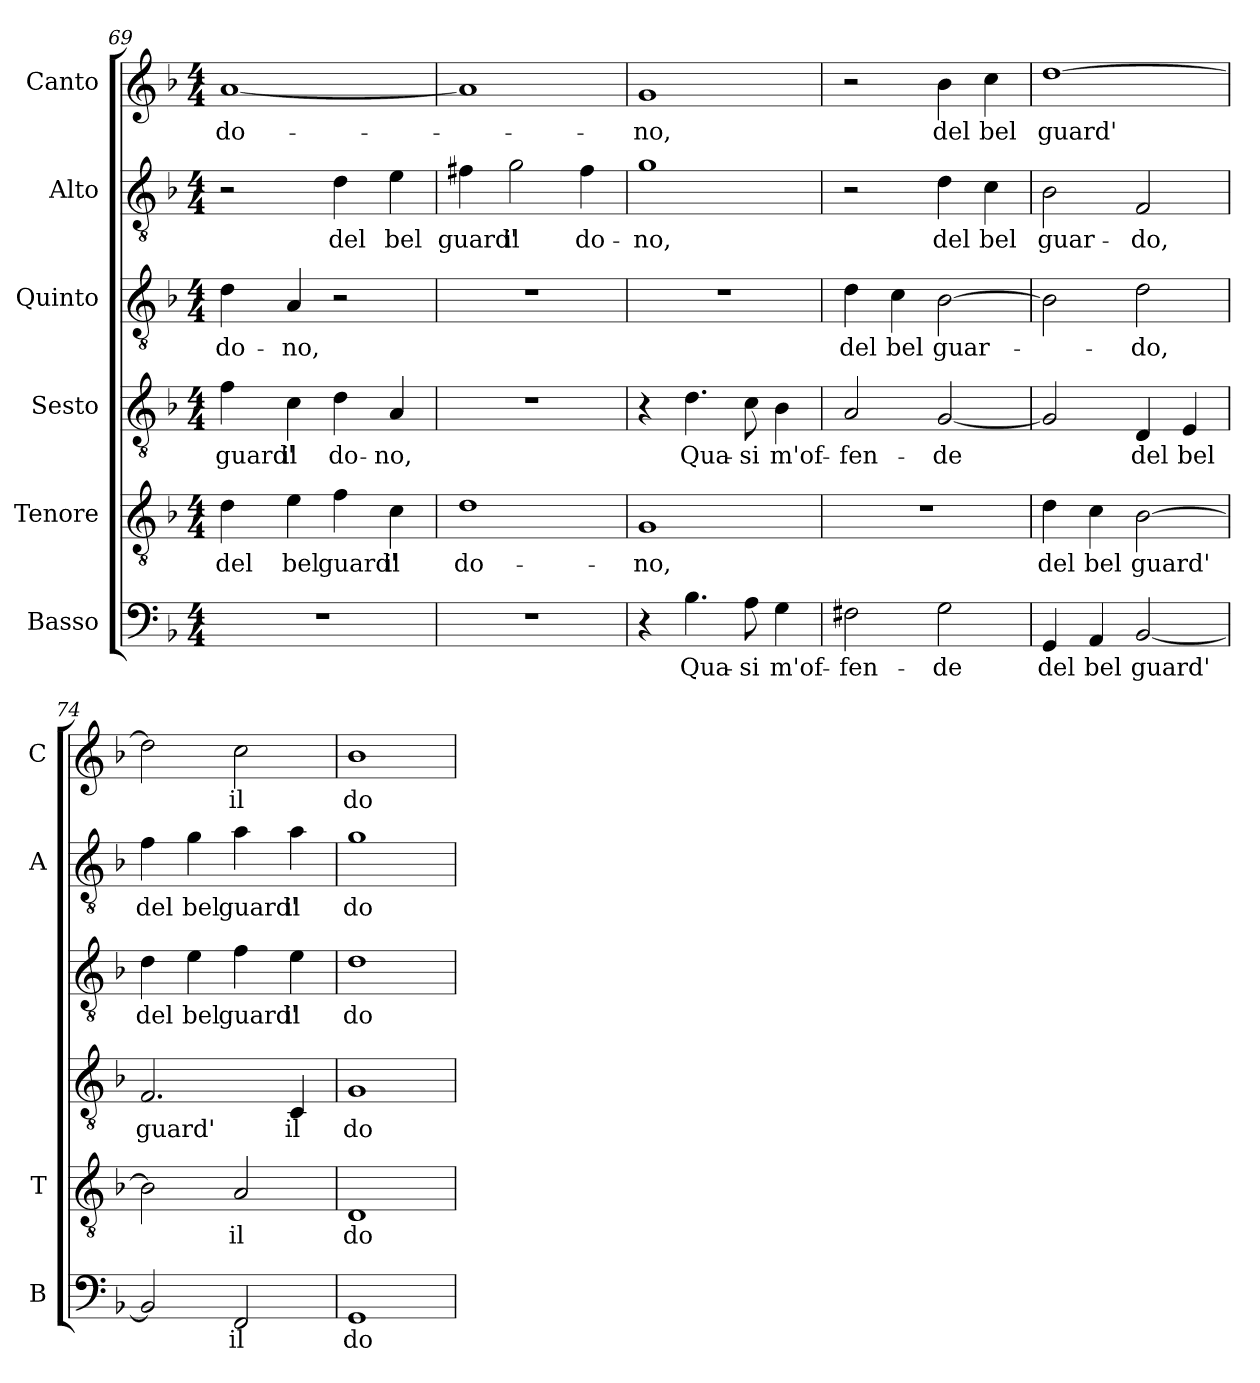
**kern	**text	**kern	**text	**kern	**text	**kern	**text	**kern	**text	**kern	**text
*part6	*part6	*part5	*part5	*part4	*part4	*part3	*part3	*part2	*part2	*part1	*part1
*staff6	*staff6	*staff5	*staff5	*staff4	*staff4	*staff3	*staff3	*staff2	*staff2	*staff1	*staff1
*I"Basso	*	*I"Tenore	*	*I"Sesto	*	*I"Quinto	*	*I"Alto	*	*I"Canto	*
*I'B	*	*I'T	*	*	*	*	*	*I'A	*	*I'C	*
*clefF4	*	*clefGv2	*	*clefGv2	*	*clefGv2	*	*clefGv2	*	*clefG2	*
*k[b-]	*	*k[b-]	*	*k[b-]	*	*k[b-]	*	*k[b-]	*	*k[b-]	*
*F:	*	*F:	*	*F:	*	*F:	*	*F:	*	*F:	*
*M4/4	*	*M4/4	*	*M4/4	*	*M4/4	*	*M4/4	*	*M4/4	*
=69	=69	=69	=69	=69	=69	=69	=69	=69	=69	=69	=69
!	!	!	!LO:LY:b	!	!	!	!	!	!	!	!
!	!	!	!	!	!LO:LY:b	!	!	!	!	!	!
!	!	!	!	!	!	!	!LO:LY:b	!	!	!	!
!	!	!	!	!	!	!	!	!	!	!	!LO:LY:b
1r	.	4d\	del	4f\	guard'	4d\	do-	2r	.	[1a	do-
!	!	!	!LO:LY:b	!	!	!	!	!	!	!	!
!	!	!	!	!	!LO:LY:b	!	!	!	!	!	!
!	!	!	!	!	!	!	!LO:LY:b	!	!	!	!
.	.	4e\	bel	4c\	il	4A/	-no,	.	.	.	.
!	!	!	!LO:LY:b	!	!	!	!	!	!	!	!
!	!	!	!	!	!LO:LY:b	!	!	!	!	!	!
!	!	!	!	!	!	!	!	!	!LO:LY:b	!	!
.	.	4f\	guard'	4d\	do-	2r	.	4d\	del	.	.
!	!	!	!LO:LY:b	!	!	!	!	!	!	!	!
!	!	!	!	!	!LO:LY:b	!	!	!	!	!	!
!	!	!	!	!	!	!	!	!	!LO:LY:b	!	!
.	.	4c\	il	4A/	-no,	.	.	4e\	bel	.	.
=70	=70	=70	=70	=70	=70	=70	=70	=70	=70	=70	=70
!	!	!	!LO:LY:b	!	!	!	!	!	!	!	!
!	!	!	!	!	!	!	!	!	!LO:LY:b	!	!
1r	.	1d	do-	1r	.	1r	.	4f#X\	guard'	1a]	.
!	!	!	!	!	!	!	!	!	!LO:LY:b	!	!
.	.	.	.	.	.	.	.	2g\	il	.	.
!	!	!	!	!	!	!	!	!	!LO:LY:b	!	!
.	.	.	.	.	.	.	.	4f#\	do-	.	.
!!LO:LB:g=z
=71	=71	=71	=71	=71	=71	=71	=71	=71	=71	=71	=71
!	!	!	!LO:LY:b	!	!	!	!	!	!	!	!
!	!	!	!	!	!	!	!	!	!LO:LY:b	!	!
!	!	!	!	!	!	!	!	!	!	!	!LO:LY:b
4r	.	1G	-no,	4r	.	1r	.	1g	-no,	1g	-no,
!	!LO:LY:b	!	!	!	!	!	!	!	!	!	!
!	!	!	!	!	!LO:LY:b	!	!	!	!	!	!
4.B-\	Qua-	.	.	4.d\	Qua-	.	.	.	.	.	.
!	!LO:LY:b	!	!	!	!	!	!	!	!	!	!
!	!	!	!	!	!LO:LY:b	!	!	!	!	!	!
8A\	-si	.	.	8c\	-si	.	.	.	.	.	.
!	!LO:LY:b	!	!	!	!	!	!	!	!	!	!
!	!	!	!	!	!LO:LY:b	!	!	!	!	!	!
4G\	m'of-	.	.	4B-\	m'of-	.	.	.	.	.	.
=72	=72	=72	=72	=72	=72	=72	=72	=72	=72	=72	=72
!	!LO:LY:b	!	!	!	!	!	!	!	!	!	!
!	!	!	!	!	!LO:LY:b	!	!	!	!	!	!
!	!	!	!	!	!	!	!LO:LY:b	!	!	!	!
2F#X\	-fen-	1r	.	2A/	-fen-	4d\	del	2r	.	2r	.
!	!	!	!	!	!	!	!LO:LY:b	!	!	!	!
.	.	.	.	.	.	4c\	bel	.	.	.	.
!	!LO:LY:b	!	!	!	!	!	!	!	!	!	!
!	!	!	!	!	!LO:LY:b	!	!	!	!	!	!
!	!	!	!	!	!	!	!LO:LY:b	!	!	!	!
!	!	!	!	!	!	!	!	!	!LO:LY:b	!	!
!	!	!	!	!	!	!	!	!	!	!	!LO:LY:b
2G\	-de	.	.	[2G/	-de	[2B-\	guar-	4d\	del	4b-\	del
!	!	!	!	!	!	!	!	!	!LO:LY:b	!	!
!	!	!	!	!	!	!	!	!	!	!	!LO:LY:b
.	.	.	.	.	.	.	.	4c\	bel	4cc\	bel
=73	=73	=73	=73	=73	=73	=73	=73	=73	=73	=73	=73
!	!LO:LY:b	!	!	!	!	!	!	!	!	!	!
!	!	!	!LO:LY:b	!	!	!	!	!	!	!	!
!	!	!	!	!	!	!	!	!	!LO:LY:b	!	!
!	!	!	!	!	!	!	!	!	!	!	!LO:LY:b
4GG/	del	4d\	del	2G/]	.	2B-\]	.	2B-\	guar-	[1dd	guard'
!	!LO:LY:b	!	!	!	!	!	!	!	!	!	!
!	!	!	!LO:LY:b	!	!	!	!	!	!	!	!
4AA/	bel	4c\	bel	.	.	.	.	.	.	.	.
!	!LO:LY:b	!	!	!	!	!	!	!	!	!	!
!	!	!	!LO:LY:b	!	!	!	!	!	!	!	!
!	!	!	!	!	!LO:LY:b	!	!	!	!	!	!
!	!	!	!	!	!	!	!LO:LY:b	!	!	!	!
!	!	!	!	!	!	!	!	!	!LO:LY:b	!	!
[2BB-/	guard'	[2B-\	guard'	4D/	del	2d\	-do,	2F/	-do,	.	.
!	!	!	!	!	!LO:LY:b	!	!	!	!	!	!
.	.	.	.	4E/	bel	.	.	.	.	.	.
=74	=74	=74	=74	=74	=74	=74	=74	=74	=74	=74	=74
!	!	!	!	!	!LO:LY:b	!	!	!	!	!	!
!	!	!	!	!	!	!	!LO:LY:b	!	!	!	!
!	!	!	!	!	!	!	!	!	!LO:LY:b	!	!
2BB-/]	.	2B-\]	.	2.F/	guard'	4d\	del	4f\	del	2dd\]	.
!	!	!	!	!	!	!	!LO:LY:b	!	!	!	!
!	!	!	!	!	!	!	!	!	!LO:LY:b	!	!
.	.	.	.	.	.	4e\	bel	4g\	bel	.	.
!	!LO:LY:b	!	!	!	!	!	!	!	!	!	!
!	!	!	!LO:LY:b	!	!	!	!	!	!	!	!
!	!	!	!	!	!	!	!LO:LY:b	!	!	!	!
!	!	!	!	!	!	!	!	!	!LO:LY:b	!	!
!	!	!	!	!	!	!	!	!	!	!	!LO:LY:b
2FF/	il	2A/	il	.	.	4f\	guard'	4a\	guard'	2cc\	il
!	!	!	!	!	!LO:LY:b	!	!	!	!	!	!
!	!	!	!	!	!	!	!LO:LY:b	!	!	!	!
!	!	!	!	!	!	!	!	!	!LO:LY:b	!	!
.	.	.	.	4C/	il	4e\	il	4a\	il	.	.
=75	=75	=75	=75	=75	=75	=75	=75	=75	=75	=75	=75
!	!LO:LY:b	!	!	!	!	!	!	!	!	!	!
!	!	!	!LO:LY:b	!	!	!	!	!	!	!	!
!	!	!	!	!	!LO:LY:b	!	!	!	!	!	!
!	!	!	!	!	!	!	!LO:LY:b	!	!	!	!
!	!	!	!	!	!	!	!	!	!LO:LY:b	!	!
!	!	!	!	!	!	!	!	!	!	!	!LO:LY:b
1GG	do-	1D	do-	1G	do-	1d	do-	1g	do-	1b-	do-
=	=	=	=	=	=	=	=	=	=	=	=
*-	*-	*-	*-	*-	*-	*-	*-	*-	*-	*-	*-
